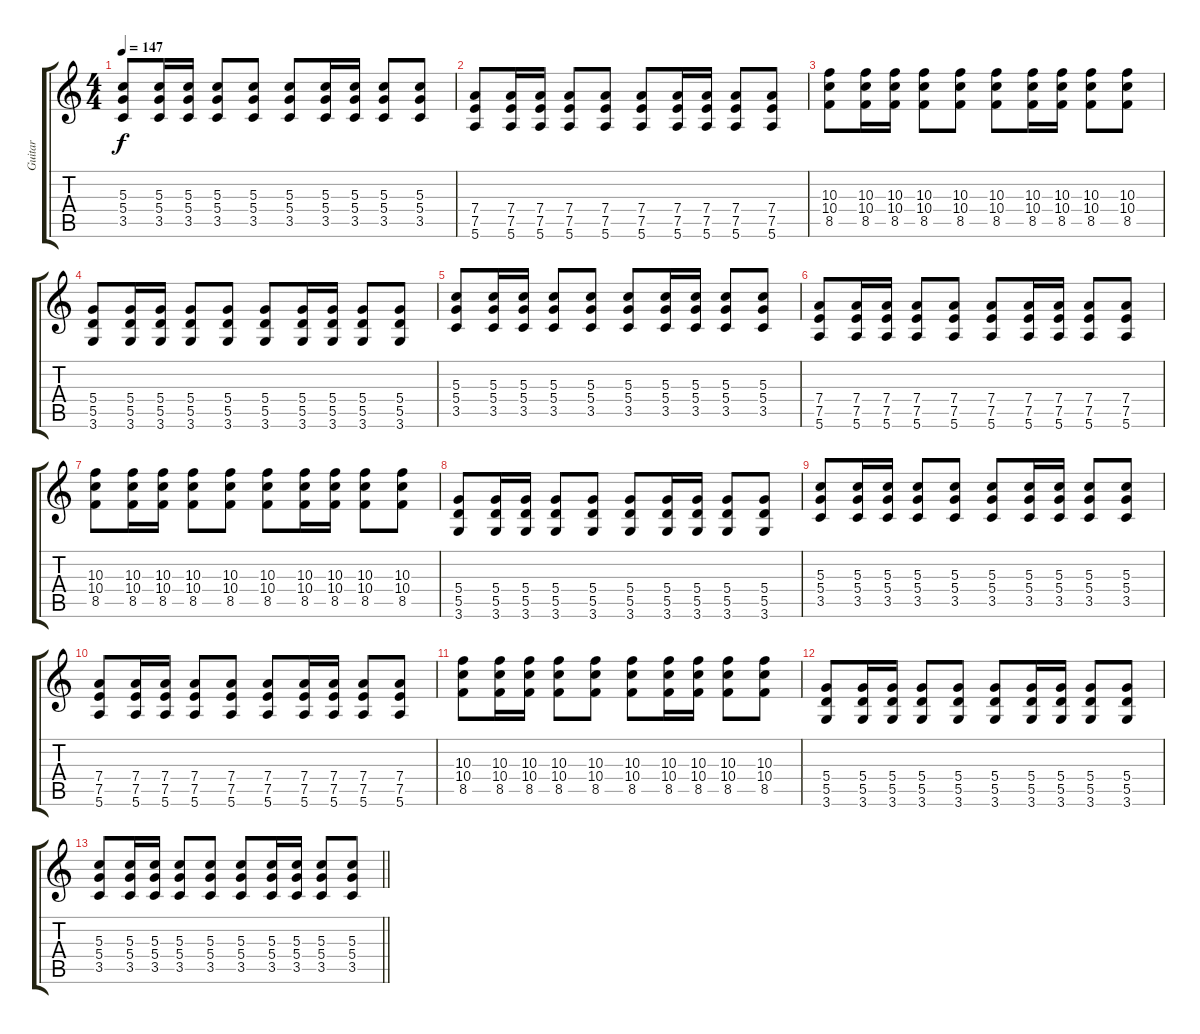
\track ("Guitar" "Guitar") {instrument distortionguitar}
\staff {score tabs}
\tuning (E4 B3 G3 D3 A2 E2) {hide}
\ts (4 4)
\tempo 147
\clef g2
\ks aminor
(5.3 5.4 3.5).8{dy f} (5.3 5.4 3.5).16 (5.3 5.4 3.5).16 (5.3 5.4 3.5).8 (5.3 5.4 3.5).8 (5.3 5.4 3.5).8 (5.3 5.4 3.5).16 (5.3 5.4 3.5).16 (5.3 5.4 3.5).8 (5.3 5.4 3.5).8 |
(7.4 7.5 5.6).8{volume 7} (7.4 7.5 5.6).16 (7.4 7.5 5.6).16 (7.4 7.5 5.6).8 (7.4 7.5 5.6).8 (7.4 7.5 5.6).8 (7.4 7.5 5.6).16 (7.4 7.5 5.6).16 (7.4 7.5 5.6).8 (7.4 7.5 5.6).8 |
(10.3 10.4 8.5).8 (10.3 10.4 8.5).16 (10.3 10.4 8.5).16 (10.3 10.4 8.5).8 (10.3 10.4 8.5).8 (10.3 10.4 8.5).8 (10.3 10.4 8.5).16 (10.3 10.4 8.5).16 (10.3 10.4 8.5).8 (10.3 10.4 8.5).8 |
(5.4 5.5 3.6).8 (5.4 5.5 3.6).16 (5.4 5.5 3.6).16 (5.4 5.5 3.6).8 (5.4 5.5 3.6).8 (5.4 5.5 3.6).8 (5.4 5.5 3.6).16 (5.4 5.5 3.6).16 (5.4 5.5 3.6).8 (5.4 5.5 3.6).8 |
(5.3 5.4 3.5).8 (5.3 5.4 3.5).16 (5.3 5.4 3.5).16 (5.3 5.4 3.5).8 (5.3 5.4 3.5).8 (5.3 5.4 3.5).8 (5.3 5.4 3.5).16 (5.3 5.4 3.5).16 (5.3 5.4 3.5).8 (5.3 5.4 3.5).8 |
(7.4 7.5 5.6).8{volume 4} (7.4 7.5 5.6).16 (7.4 7.5 5.6).16 (7.4 7.5 5.6).8 (7.4 7.5 5.6).8 (7.4 7.5 5.6).8 (7.4 7.5 5.6).16 (7.4 7.5 5.6).16 (7.4 7.5 5.6).8 (7.4 7.5 5.6).8 |
(10.3 10.4 8.5).8 (10.3 10.4 8.5).16 (10.3 10.4 8.5).16 (10.3 10.4 8.5).8 (10.3 10.4 8.5).8 (10.3 10.4 8.5).8 (10.3 10.4 8.5).16 (10.3 10.4 8.5).16 (10.3 10.4 8.5).8 (10.3 10.4 8.5).8 |
(5.4 5.5 3.6).8 (5.4 5.5 3.6).16 (5.4 5.5 3.6).16 (5.4 5.5 3.6).8 (5.4 5.5 3.6).8 (5.4 5.5 3.6).8 (5.4 5.5 3.6).16 (5.4 5.5 3.6).16 (5.4 5.5 3.6).8 (5.4 5.5 3.6).8 |
(5.3 5.4 3.5).8 (5.3 5.4 3.5).16 (5.3 5.4 3.5).16 (5.3 5.4 3.5).8 (5.3 5.4 3.5).8 (5.3 5.4 3.5).8 (5.3 5.4 3.5).16 (5.3 5.4 3.5).16 (5.3 5.4 3.5).8 (5.3 5.4 3.5).8 |
(7.4 7.5 5.6).8{volume 0} (7.4 7.5 5.6).16 (7.4 7.5 5.6).16 (7.4 7.5 5.6).8 (7.4 7.5 5.6).8 (7.4 7.5 5.6).8 (7.4 7.5 5.6).16 (7.4 7.5 5.6).16 (7.4 7.5 5.6).8 (7.4 7.5 5.6).8 |
(10.3 10.4 8.5).8 (10.3 10.4 8.5).16 (10.3 10.4 8.5).16 (10.3 10.4 8.5).8 (10.3 10.4 8.5).8 (10.3 10.4 8.5).8 (10.3 10.4 8.5).16 (10.3 10.4 8.5).16 (10.3 10.4 8.5).8 (10.3 10.4 8.5).8 |
(5.4 5.5 3.6).8 (5.4 5.5 3.6).16 (5.4 5.5 3.6).16 (5.4 5.5 3.6).8 (5.4 5.5 3.6).8 (5.4 5.5 3.6).8 (5.4 5.5 3.6).16 (5.4 5.5 3.6).16 (5.4 5.5 3.6).8 (5.4 5.5 3.6).8 |
\barLineRight lightlight
(5.3 5.4 3.5).8 (5.3 5.4 3.5).16 (5.3 5.4 3.5).16 (5.3 5.4 3.5).8 (5.3 5.4 3.5).8 (5.3 5.4 3.5).8 (5.3 5.4 3.5).16 (5.3 5.4 3.5).16 (5.3 5.4 3.5).8 (5.3 5.4 3.5).8
